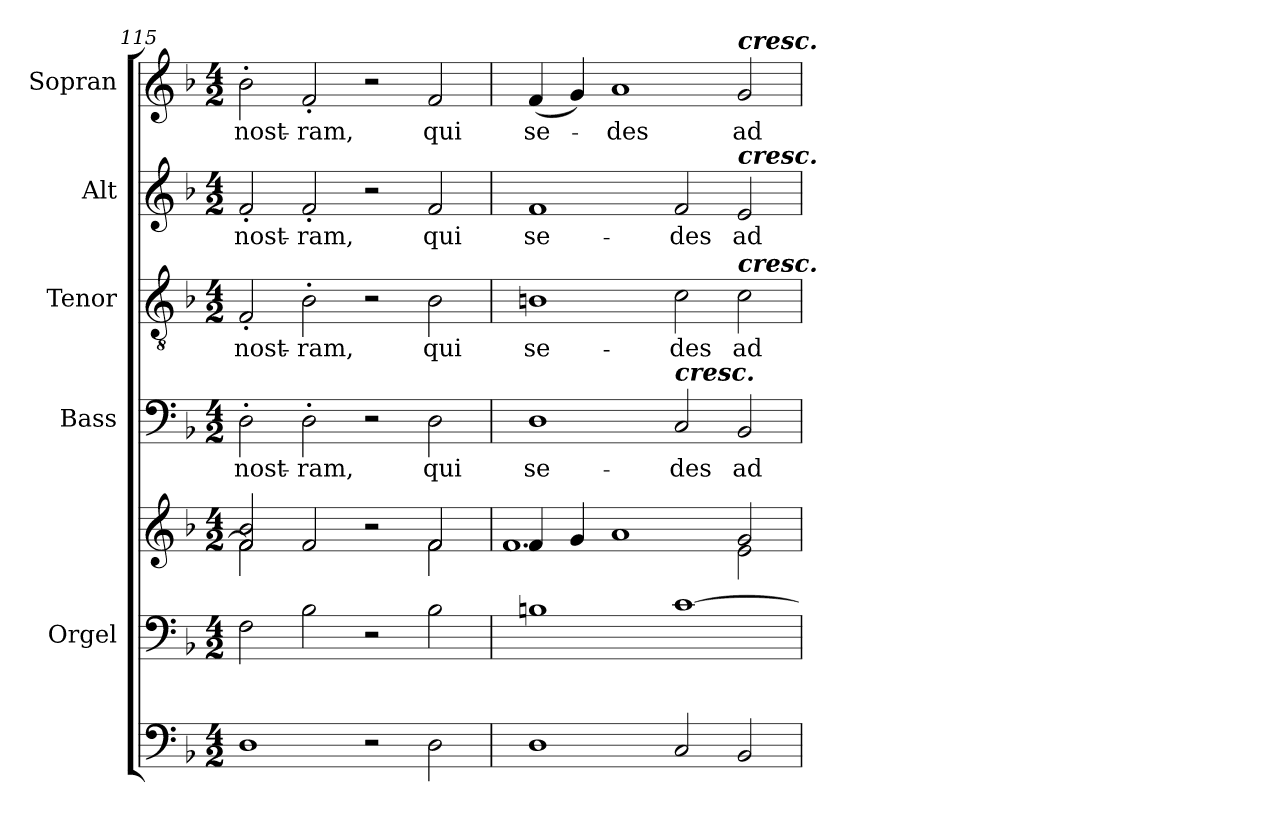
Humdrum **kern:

**kern	**kern	**kern	**kern	**text	**kern	**text	**kern	**text	**kern	**text
*part6	*part5	*part5	*part4	*part4	*part3	*part3	*part2	*part2	*part1	*part1
*staff7	*staff6	*staff5	*staff4	*staff4	*staff3	*staff3	*staff2	*staff2	*staff1	*staff1
*	*I"Orgel	*	*I"Bass	*	*I"Tenor	*	*I"Alt	*	*I"Sopran	*
*	*I'Org.	*	*I'B	*	*I'T	*	*I'A	*	*I'S	*
!!LO:PB:g=z
*clefF4	*clefF4	*clefG2	*clefF4	*	*clefGv2	*	*clefG2	*	*clefG2	*
*ITrd7c12	*	*	*	*	*	*	*	*	*	*
*k[b-]	*k[b-]	*k[b-]	*k[b-]	*	*k[b-]	*	*k[b-]	*	*k[b-]	*
*F:	*F:	*F:	*F:	*	*F:	*	*F:	*	*F:	*
*M4/2	*M4/2	*M4/2	*M4/2	*	*M4/2	*	*M4/2	*	*M4/2	*
=115	=115	=115	=115	=115	=115	=115	=115	=115	=115	=115
*	*	*^	*	*	*	*	*	*	*	*
!	!	!	!	!	!LO:LY:b	!	!LO:LY:b	!	!LO:LY:b	!	!LO:LY:b
1DD	2F\	2f/ 2b-/	2f\]	2D'>\	nost-	2F'</	nost-	2f'</	nost-	2b-'>\	nost-
!	!	!	!	!	!LO:LY:b	!	!LO:LY:b	!	!LO:LY:b	!	!LO:LY:b
.	2B-\	2f/	2ryy	2D'>\	-ram,	2B-'>\	-ram,	2f'</	-ram,	2f'</	-ram,
2r	2r	2r	2ryy	2r	.	2r	.	2r	.	2r	.
!	!	!	!	!	!LO:LY:b	!	!LO:LY:b	!	!LO:LY:b	!	!LO:LY:b
2DD\	2B-\	2f/	2f\	2D\	qui	2B-\	qui	2f/	qui	2f/	qui
=116	=116	=116	=116	=116	=116	=116	=116	=116	=116	=116	=116
!	!	!	!	!	!LO:LY:b	!	!LO:LY:b	!	!LO:LY:b	!	!LO:LY:b
1DD	1Bn	4f/	1.f	1D	se-	1Bn	se-	1f	se-	(<4f/	se-
.	.	4g/	.	.	.	.	.	.	.	4g/)	.
!	!	!	!	!	!	!	!	!	!	!	!LO:LY:b
.	.	1a	.	.	.	.	.	.	.	1a	-des
!	!	!	!	!LO:TX:a:Bi:t=cresc.	!	!	!	!	!	!	!
!	!	!	!	!	!LO:LY:b	!	!LO:LY:b	!	!LO:LY:b	!	!
2CC/	[1c	.	.	2C/	-des	2c\	-des	2f/	-des	.	.
!	!	!	!	!	!	!	!	!	!	!LO:TX:a:Bi:t=cresc.	!
!	!	!	!	!	!	!	!	!LO:TX:a:Bi:t=cresc.	!	!	!
!	!	!	!	!	!	!LO:TX:a:Bi:t=cresc.	!	!	!	!	!
!	!	!	!	!	!LO:LY:b	!	!LO:LY:b	!	!LO:LY:b	!	!LO:LY:b
2BBB-/	.	2g/	2e\	2BB-/	ad	2c\	ad	2e/	ad	2g/	ad
*	*	*v	*v	*	*	*	*	*	*	*	*
=	=	=	=	=	=	=	=	=	=	=
*-	*-	*-	*-	*-	*-	*-	*-	*-	*-	*-
